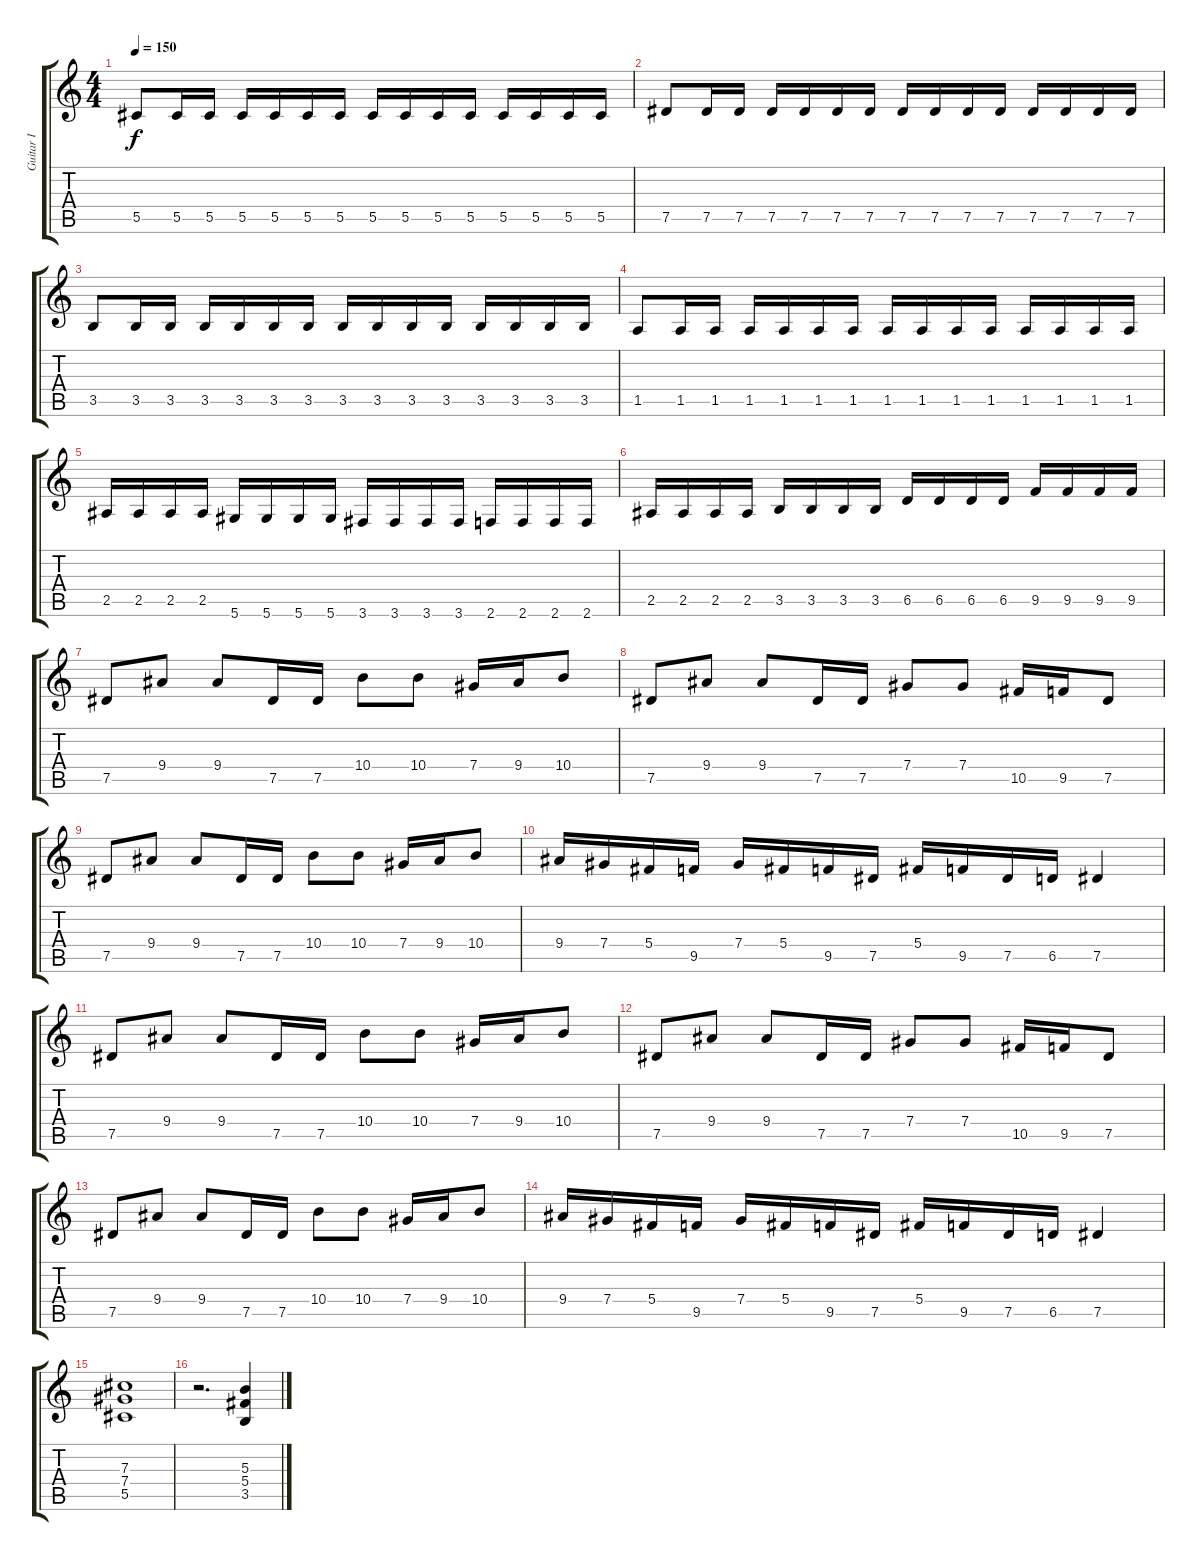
\track ("Guitar I" "Guitar I") {instrument distortionguitar}
\staff {score tabs}
\tuning (Eb4 Bb3 Gb3 Db3 Ab2 Eb2) {hide}
\ts (4 4)
\tempo 150
\clef g2
\ks c
5.5.8{dy f} 5.5.16 5.5.16 5.5.16 5.5.16 5.5.16 5.5.16 5.5.16 5.5.16 5.5.16 5.5.16 5.5.16 5.5.16 5.5.16 5.5.16 |
7.5.8 7.5.16 7.5.16 7.5.16 7.5.16 7.5.16 7.5.16 7.5.16 7.5.16 7.5.16 7.5.16 7.5.16 7.5.16 7.5.16 7.5.16 |
3.5.8 3.5.16 3.5.16 3.5.16 3.5.16 3.5.16 3.5.16 3.5.16 3.5.16 3.5.16 3.5.16 3.5.16 3.5.16 3.5.16 3.5.16 |
1.5.8 1.5.16 1.5.16 1.5.16 1.5.16 1.5.16 1.5.16 1.5.16 1.5.16 1.5.16 1.5.16 1.5.16 1.5.16 1.5.16 1.5.16 |
2.5.16 2.5.16 2.5.16 2.5.16 5.6.16 5.6.16 5.6.16 5.6.16 3.6.16 3.6.16 3.6.16 3.6.16 2.6.16 2.6.16 2.6.16 2.6.16 |
2.5.16 2.5.16 2.5.16 2.5.16 3.5.16 3.5.16 3.5.16 3.5.16 6.5.16 6.5.16 6.5.16 6.5.16 9.5.16 9.5.16 9.5.16 9.5.16 |
7.5.8 9.4.8 9.4.8 7.5.16 7.5.16 10.4.8 10.4.8 7.4.16 9.4.16 10.4.8 |
7.5.8 9.4.8 9.4.8 7.5.16 7.5.16 7.4.8 7.4.8 10.5.16 9.5.16 7.5.8 |
7.5.8 9.4.8 9.4.8 7.5.16 7.5.16 10.4.8 10.4.8 7.4.16 9.4.16 10.4.8 |
9.4.16 7.4.16 5.4.16 9.5.16 7.4.16 5.4.16 9.5.16 7.5.16 5.4.16 9.5.16 7.5.16 6.5.16 7.5.4 |
7.5.8 9.4.8 9.4.8 7.5.16 7.5.16 10.4.8 10.4.8 7.4.16 9.4.16 10.4.8 |
7.5.8 9.4.8 9.4.8 7.5.16 7.5.16 7.4.8 7.4.8 10.5.16 9.5.16 7.5.8 |
7.5.8 9.4.8 9.4.8 7.5.16 7.5.16 10.4.8 10.4.8 7.4.16 9.4.16 10.4.8 |
9.4.16 7.4.16 5.4.16 9.5.16 7.4.16 5.4.16 9.5.16 7.5.16 5.4.16 9.5.16 7.5.16 6.5.16 7.5.4 |
(7.3 7.4 5.5).1 |
r.2{d} (5.3 5.4 3.5).4
